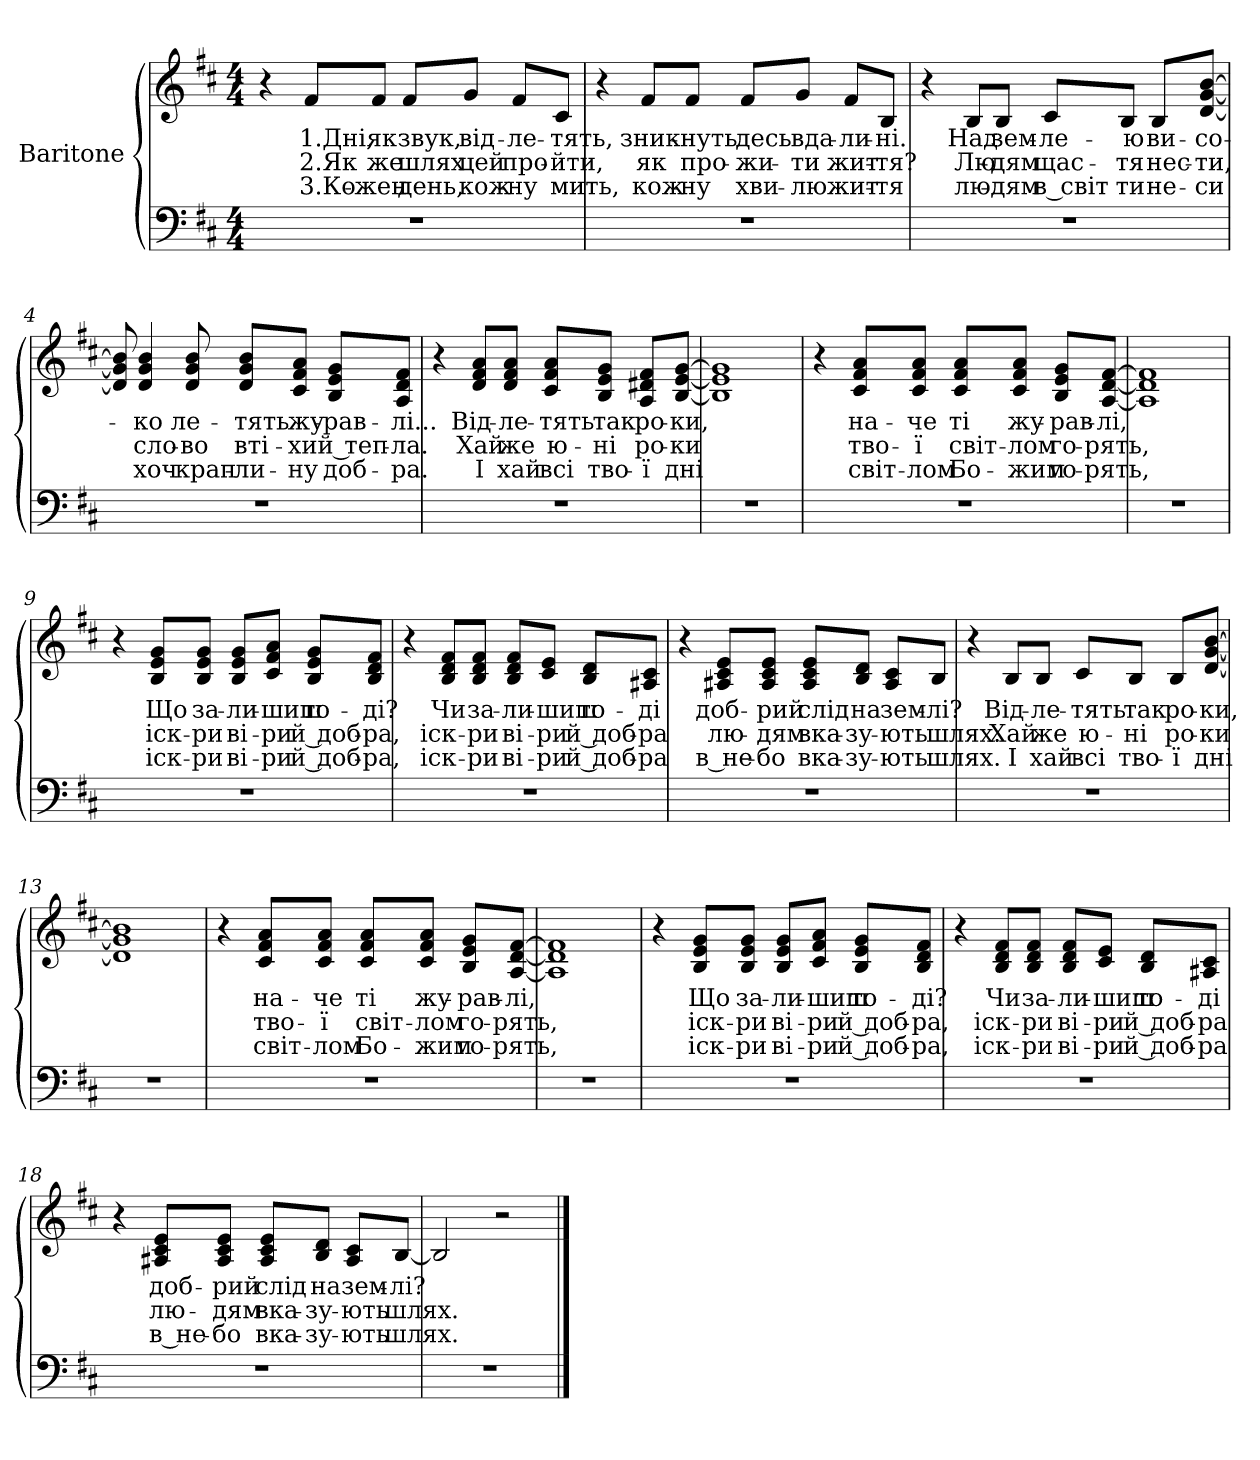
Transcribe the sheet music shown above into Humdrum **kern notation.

**kern	**kern	**text	**text	**text
*part2	*part1	*part1	*part1	*part1
*staff2	*staff1	*staff1	*staff1	*staff1
*I"Baritone	*	*	*	*
*clefF4	*clefG2	*	*	*
*k[f#c#]	*k[f#c#]	*	*	*
*b:	*b:	*	*	*
*M4/4	*M4/4	*	*	*
=1	=1	=1	=1	=1
1r	4r	.	.	.
!	!	!LO:LY:b	!LO:LY:b	!LO:LY:b
.	8f#/L	1.Дні,	2.Як	3.Ко-
!	!	!LO:LY:b	!LO:LY:b	!LO:LY:b
.	8f#/J	як	же	-жен
!	!	!LO:LY:b	!LO:LY:b	!LO:LY:b
.	8f#/L	звук,	шлях	день,
!	!	!LO:LY:b	!LO:LY:b	!LO:LY:b
.	8g/J	від-	цей	кож-
!	!	!LO:LY:b	!LO:LY:b	!LO:LY:b
.	8f#/L	-ле-	про-	-ну
!	!	!LO:LY:b	!LO:LY:b	!LO:LY:b
.	8c#/J	-тять,	-йти,	мить,
=2	=2	=2	=2	=2
1r	4r	.	.	.
!	!	!LO:LY:b	!LO:LY:b	!LO:LY:b
.	8f#/L	зник-	як	кож-
!	!	!LO:LY:b	!LO:LY:b	!LO:LY:b
.	8f#/J	-нуть	про-	-ну
!	!	!LO:LY:b	!LO:LY:b	!LO:LY:b
.	8f#/L	десь	-жи-	хви-
!	!	!LO:LY:b	!LO:LY:b	!LO:LY:b
.	8g/J	вда-	-ти	-лю
!	!	!LO:LY:b	!LO:LY:b	!LO:LY:b
.	8f#/L	-ли-	жит-	жит-
!	!	!LO:LY:b	!LO:LY:b	!LO:LY:b
.	8B/J	-ні.	-тя?	-тя
!!LO:LB:g=z
=3	=3	=3	=3	=3
1r	4r	.	.	.
!	!	!LO:LY:b	!LO:LY:b	!LO:LY:b
.	8B/L	Над	Лю-	лю-
!	!	!LO:LY:b	!LO:LY:b	!LO:LY:b
.	8B/J	зем-	-дям	-дям
!	!	!LO:LY:b	!LO:LY:b	!LO:LY:b
.	8c#/L	-ле-	щас-	в світ
!	!	!LO:LY:b	!LO:LY:b	!LO:LY:b
.	8B/J	-ю	-тя	ти
!	!	!LO:LY:b	!LO:LY:b	!LO:LY:b
.	8B/L	ви-	нес-	не-
!	!	!LO:LY:b	!LO:LY:b	!LO:LY:b
.	[8d/ [8g/ [8b/J	-со-	-ти,	-си
=4	=4	=4	=4	=4
1r	8d/] 8g/] 8b/]	.	.	.
!	!	!LO:LY:b	!LO:LY:b	!LO:LY:b
.	4d/ 4g/ 4b/	-ко	сло-	хоч
!	!	!LO:LY:b	!LO:LY:b	!LO:LY:b
.	8d/ 8g/ 8b/	ле-	-во	крап-
!	!	!LO:LY:b	!LO:LY:b	!LO:LY:b
.	8d/ 8g/ 8b/L	-тять	вті-	-ли-
!	!	!LO:LY:b	!LO:LY:b	!LO:LY:b
.	8c#/ 8f#/ 8a/J	жу-	-хи	-ну
!	!	!LO:LY:b	!LO:LY:b	!LO:LY:b
.	8B/ 8e/ 8g/L	-рав-	й теп-	доб-
!	!	!LO:LY:b	!LO:LY:b	!LO:LY:b
.	8A/ 8d/ 8f#/J	-лі...	-ла.	-ра.
!!LO:LB:g=z
=5	=5	=5	=5	=5
1r	4r	.	.	.
!	!	!LO:LY:b	!LO:LY:b	!LO:LY:b
.	8d/ 8f#/ 8a/L	Від-	Хай	І
!	!	!LO:LY:b	!LO:LY:b	!LO:LY:b
.	8d/ 8f#/ 8a/J	-ле-	же	хай
!	!	!LO:LY:b	!LO:LY:b	!LO:LY:b
.	8c#/ 8f#/ 8a/L	-тять	ю-	всі
!	!	!LO:LY:b	!LO:LY:b	!LO:LY:b
.	8B/ 8e/ 8g/J	так	-ні	тво-
!	!	!LO:LY:b	!LO:LY:b	!LO:LY:b
.	8A/ 8d#X/ 8f#/L	ро-	ро-	-ї
!	!	!LO:LY:b	!LO:LY:b	!LO:LY:b
.	[8B/ [8e/ [8g/J	-ки,	-ки	дні
=6	=6	=6	=6	=6
1r	1B] 1e] 1g]	.	.	.
=7	=7	=7	=7	=7
1r	4r	.	.	.
!	!	!LO:LY:b	!LO:LY:b	!LO:LY:b
.	8c#/ 8f#/ 8a/L	на-	тво-	світ-
!	!	!LO:LY:b	!LO:LY:b	!LO:LY:b
.	8c#/ 8f#/ 8a/J	-че	-ї	-лом
!	!	!LO:LY:b	!LO:LY:b	!LO:LY:b
.	8c#/ 8f#/ 8a/L	ті	світ-	Бо-
!	!	!LO:LY:b	!LO:LY:b	!LO:LY:b
.	8c#/ 8f#/ 8a/J	жу-	-лом	-жим
!	!	!LO:LY:b	!LO:LY:b	!LO:LY:b
.	8B/ 8e/ 8g/L	-рав-	го-	го-
!	!	!LO:LY:b	!LO:LY:b	!LO:LY:b
.	[8A/ [8d/ [8f#/J	-лі,	-рять,	-рять,
=8	=8	=8	=8	=8
1r	1A] 1d] 1f#]	.	.	.
!!LO:LB:g=z
=9	=9	=9	=9	=9
1r	4r	.	.	.
!	!	!LO:LY:b	!LO:LY:b	!LO:LY:b
.	8B/ 8e/ 8g/L	Що	іск-	іск-
!	!	!LO:LY:b	!LO:LY:b	!LO:LY:b
.	8B/ 8e/ 8g/J	за-	-ри	-ри
!	!	!LO:LY:b	!LO:LY:b	!LO:LY:b
.	8B/ 8e/ 8g/L	-ли-	ві-	ві-
!	!	!LO:LY:b	!LO:LY:b	!LO:LY:b
.	8c#/ 8f#/ 8a/J	-шиш	-ри	-ри
!	!	!LO:LY:b	!LO:LY:b	!LO:LY:b
.	8B/ 8e/ 8g/L	то-	й доб-	й доб-
!	!	!LO:LY:b	!LO:LY:b	!LO:LY:b
.	8B/ 8d/ 8f#/J	-ді?	-ра,	-ра,
=10	=10	=10	=10	=10
1r	4r	.	.	.
!	!	!LO:LY:b	!LO:LY:b	!LO:LY:b
.	8B/ 8d/ 8f#/L	Чи	іск-	іск-
!	!	!LO:LY:b	!LO:LY:b	!LO:LY:b
.	8B/ 8d/ 8f#/J	за-	-ри	-ри
!	!	!LO:LY:b	!LO:LY:b	!LO:LY:b
.	8B/ 8d/ 8f#/L	-ли-	ві-	ві-
!	!	!LO:LY:b	!LO:LY:b	!LO:LY:b
.	8c#/ 8e/J	-шиш	-ри	-ри
!	!	!LO:LY:b	!LO:LY:b	!LO:LY:b
.	8B/ 8d/L	то-	й доб-	й доб-
!	!	!LO:LY:b	!LO:LY:b	!LO:LY:b
.	8A#X/ 8c#/J	-ді	-ра	-ра
!!LO:LB:g=z
=11	=11	=11	=11	=11
1r	4r	.	.	.
!	!	!LO:LY:b	!LO:LY:b	!LO:LY:b
.	8A#X/ 8c#/ 8e/L	доб-	лю-	в не-
!	!	!LO:LY:b	!LO:LY:b	!LO:LY:b
.	8A#/ 8c#/ 8e/J	-рий	-дям	-бо
!	!	!LO:LY:b	!LO:LY:b	!LO:LY:b
.	8A#/ 8c#/ 8e/L	слід	вка-	вка-
!	!	!LO:LY:b	!LO:LY:b	!LO:LY:b
.	8B/ 8d/J	на	-зу-	-зу-
!	!	!LO:LY:b	!LO:LY:b	!LO:LY:b
.	8A#/ 8c#/L	зем-	-ють	-ють
!	!	!LO:LY:b	!LO:LY:b	!LO:LY:b
.	8B/J	-лі?	шлях.	шлях.
=12	=12	=12	=12	=12
1r	4r	.	.	.
!	!	!LO:LY:b	!LO:LY:b	!LO:LY:b
.	8B/L	Від-	Хай	І
!	!	!LO:LY:b	!LO:LY:b	!LO:LY:b
.	8B/J	-ле-	же	хай
!	!	!LO:LY:b	!LO:LY:b	!LO:LY:b
.	8c#/L	-тять	ю-	всі
!	!	!LO:LY:b	!LO:LY:b	!LO:LY:b
.	8B/J	так	-ні	тво-
!	!	!LO:LY:b	!LO:LY:b	!LO:LY:b
.	8B/L	ро-	ро-	-ї
!	!	!LO:LY:b	!LO:LY:b	!LO:LY:b
.	[8d/ [8g/ [8b/J	-ки,	-ки	дні
=13	=13	=13	=13	=13
1r	1d] 1g] 1b]	.	.	.
!!LO:LB:g=z
=14	=14	=14	=14	=14
1r	4r	.	.	.
!	!	!LO:LY:b	!LO:LY:b	!LO:LY:b
.	8c#/ 8f#/ 8a/L	на-	тво-	світ-
!	!	!LO:LY:b	!LO:LY:b	!LO:LY:b
.	8c#/ 8f#/ 8a/J	-че	-ї	-лом
!	!	!LO:LY:b	!LO:LY:b	!LO:LY:b
.	8c#/ 8f#/ 8a/L	ті	світ-	Бо-
!	!	!LO:LY:b	!LO:LY:b	!LO:LY:b
.	8c#/ 8f#/ 8a/J	жу-	-лом	-жим
!	!	!LO:LY:b	!LO:LY:b	!LO:LY:b
.	8B/ 8e/ 8g/L	-рав-	го-	го-
!	!	!LO:LY:b	!LO:LY:b	!LO:LY:b
.	[8A/ [8d/ [8f#/J	-лі,	-рять,	-рять,
=15	=15	=15	=15	=15
1r	1A] 1d] 1f#]	.	.	.
=16	=16	=16	=16	=16
1r	4r	.	.	.
!	!	!LO:LY:b	!LO:LY:b	!LO:LY:b
.	8B/ 8e/ 8g/L	Що	іск-	іск-
!	!	!LO:LY:b	!LO:LY:b	!LO:LY:b
.	8B/ 8e/ 8g/J	за-	-ри	-ри
!	!	!LO:LY:b	!LO:LY:b	!LO:LY:b
.	8B/ 8e/ 8g/L	-ли-	ві-	ві-
!	!	!LO:LY:b	!LO:LY:b	!LO:LY:b
.	8c#/ 8f#/ 8a/J	-шиш	-ри	-ри
!	!	!LO:LY:b	!LO:LY:b	!LO:LY:b
.	8B/ 8e/ 8g/L	то-	й доб-	й доб-
!	!	!LO:LY:b	!LO:LY:b	!LO:LY:b
.	8B/ 8d/ 8f#/J	-ді?	-ра,	-ра,
!!LO:LB:g=z
=17	=17	=17	=17	=17
1r	4r	.	.	.
!	!	!LO:LY:b	!LO:LY:b	!LO:LY:b
.	8B/ 8d/ 8f#/L	Чи	іск-	іск-
!	!	!LO:LY:b	!LO:LY:b	!LO:LY:b
.	8B/ 8d/ 8f#/J	за-	-ри	-ри
!	!	!LO:LY:b	!LO:LY:b	!LO:LY:b
.	8B/ 8d/ 8f#/L	-ли-	ві-	ві-
!	!	!LO:LY:b	!LO:LY:b	!LO:LY:b
.	8c#/ 8e/J	-шиш	-ри	-ри
!	!	!LO:LY:b	!LO:LY:b	!LO:LY:b
.	8B/ 8d/L	то-	й доб-	й доб-
!	!	!LO:LY:b	!LO:LY:b	!LO:LY:b
.	8A#X/ 8c#/J	-ді	-ра	-ра
=18	=18	=18	=18	=18
1r	4r	.	.	.
!	!	!LO:LY:b	!LO:LY:b	!LO:LY:b
.	8A#X/ 8c#/ 8e/L	доб-	лю-	в не-
!	!	!LO:LY:b	!LO:LY:b	!LO:LY:b
.	8A#/ 8c#/ 8e/J	-рий	-дям	-бо
!	!	!LO:LY:b	!LO:LY:b	!LO:LY:b
.	8A#/ 8c#/ 8e/L	слід	вка-	вка-
!	!	!LO:LY:b	!LO:LY:b	!LO:LY:b
.	8B/ 8d/J	на	-зу-	-зу-
!	!	!LO:LY:b	!LO:LY:b	!LO:LY:b
.	8A#/ 8c#/L	зем-	-ють	-ють
!	!	!LO:LY:b	!LO:LY:b	!LO:LY:b
.	[8B/J	-лі?	шлях.	шлях.
=19	=19	=19	=19	=19
1r	2B/]	.	.	.
.	2r	.	.	.
==	==	==	==	==
*-	*-	*-	*-	*-
